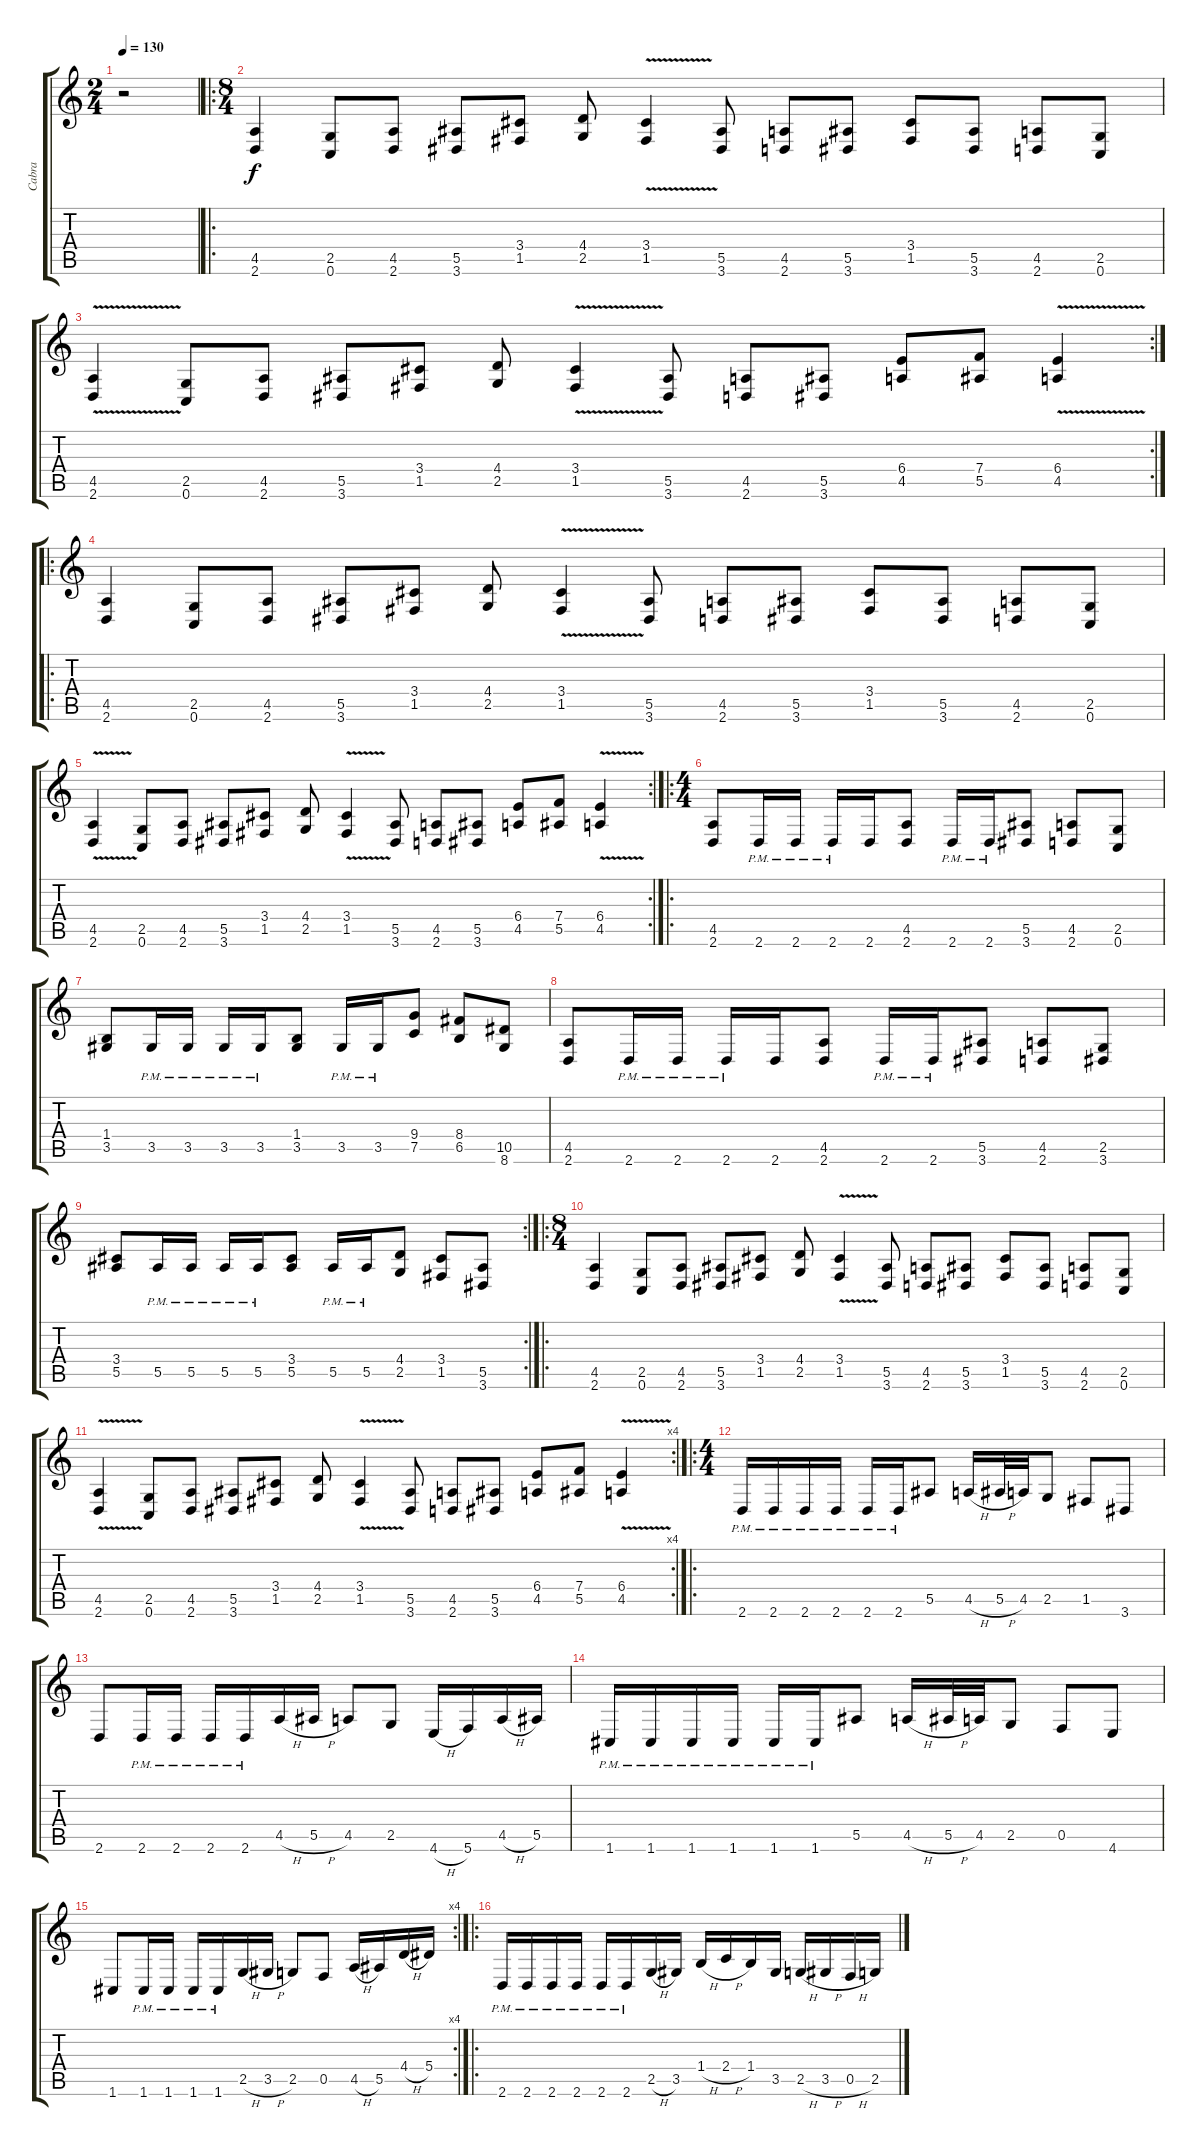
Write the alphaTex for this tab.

\track ("Cabra" "Cabra") {instrument distortionguitar}
\staff {score tabs}
\tuning (C4 G3 Eb3 Bb2 F2 C2) {hide}
\ts (2 4)
\tempo 130
\clef g2
\ks c
r.2{dy f instrument distortionguitar} |
\ro
\ts (8 4)
(4.5 2.6).4 (2.5 0.6).8 (4.5 2.6).8 (5.5 3.6).8 (3.4 1.5).8 (4.4 2.5).8 (3.4 1.5{v}).4 (5.5 3.6).8 (4.5 2.6).8 (5.5 3.6).8 (3.4 1.5).8 (5.5 3.6).8 (4.5 2.6).8 (2.5 0.6).8 |
\rc 2
(4.5 2.6{v}).4 (2.5 0.6).8 (4.5 2.6).8 (5.5 3.6).8 (3.4 1.5).8 (4.4 2.5).8 (3.4{v} 1.5).4 (5.5 3.6).8 (4.5 2.6).8 (5.5 3.6).8 (6.4 4.5).8 (7.4 5.5).8 (6.4 4.5{v}).4 |
\ro
(4.5 2.6).4 (2.5 0.6).8 (4.5 2.6).8 (5.5 3.6).8 (3.4 1.5).8 (4.4 2.5).8 (3.4 1.5{v}).4 (5.5 3.6).8 (4.5 2.6).8 (5.5 3.6).8 (3.4 1.5).8 (5.5 3.6).8 (4.5 2.6).8 (2.5 0.6).8 |
\rc 2
(4.5 2.6{v}).4 (2.5 0.6).8 (4.5 2.6).8 (5.5 3.6).8 (3.4 1.5).8 (4.4 2.5).8 (3.4{v} 1.5).4 (5.5 3.6).8 (4.5 2.6).8 (5.5 3.6).8 (6.4 4.5).8 (7.4 5.5).8 (6.4 4.5{v}).4 |
\ro
\ts (4 4)
(4.5 2.6).8 2.6{pm}.16 2.6{pm}.16 2.6{pm}.16 2.6.16 (4.5 2.6).8 2.6{pm}.16 2.6{pm}.16 (5.5 3.6).8 (4.5 2.6).8 (2.5 0.6).8 |
(1.4 3.5).8 3.5{pm}.16 3.5{pm}.16 3.5{pm}.16 3.5{pm}.16 (1.4 3.5).8 3.5{pm}.16 3.5{pm}.16 (9.4 7.5).8 (8.4 6.5).8 (10.5 8.6).8 |
(4.5 2.6).8 2.6{pm}.16 2.6{pm}.16 2.6{pm}.16 2.6.16 (4.5 2.6).8 2.6{pm}.16 2.6{pm}.16 (5.5 3.6).8 (4.5 2.6).8 (2.5 3.6).8 |
\rc 2
(3.4 5.5).8 5.5{pm}.16 5.5{pm}.16 5.5{pm}.16 5.5{pm}.16 (3.4 5.5).8 5.5{pm}.16 5.5{pm}.16 (4.4 2.5).8 (3.4 1.5).8 (5.5 3.6).8 |
\ro
\ts (8 4)
(4.5 2.6).4 (2.5 0.6).8 (4.5 2.6).8 (5.5 3.6).8 (3.4 1.5).8 (4.4 2.5).8 (3.4 1.5{v}).4 (5.5 3.6).8 (4.5 2.6).8 (5.5 3.6).8 (3.4 1.5).8 (5.5 3.6).8 (4.5 2.6).8 (2.5 0.6).8 |
\rc 4
(4.5 2.6{v}).4 (2.5 0.6).8 (4.5 2.6).8 (5.5 3.6).8 (3.4 1.5).8 (4.4 2.5).8 (3.4 1.5{v}).4 (5.5 3.6).8 (4.5 2.6).8 (5.5 3.6).8 (6.4 4.5).8 (7.4 5.5).8 (6.4{v} 4.5).4 |
\ro
\ts (4 4)
2.6{pm}.16 2.6{pm}.16 2.6{pm}.16 2.6{pm}.16 2.6{pm}.16 2.6{pm}.16 5.5.8 4.5{h}.16 5.5{h}.32 4.5.32 2.5.8 1.5.8 3.6.8 |
2.6.8 2.6{pm}.16 2.6{pm}.16 2.6{pm}.16 2.6{pm}.16 4.5{h}.16 5.5{h}.16 4.5.8 2.5.8 4.6{h}.16 5.6.16 4.5{h}.16 5.5.16 |
1.6{pm}.16 1.6{pm}.16 1.6{pm}.16 1.6{pm}.16 1.6{pm}.16 1.6{pm}.16 5.5.8 4.5{h}.16 5.5{h}.32 4.5.32 2.5.8 0.5.8 4.6.8 |
\rc 4
1.6.8 1.6{pm}.16 1.6{pm}.16 1.6{pm}.16 1.6{pm}.16 2.5{h}.16 3.5{h}.16 2.5.8 0.5.8 4.5{h}.16 5.5.16 4.4{h}.16 5.4.16 |
\ro
2.6{pm}.16 2.6{pm}.16 2.6{pm}.16 2.6{pm}.16 2.6{pm}.16 2.6{pm}.16 2.5{h}.16 3.5.16 1.4{h}.16 2.4{h}.16 1.4.16 3.5.16 2.5{h}.16 3.5{h}.16 0.5{h}.16 2.5.16
